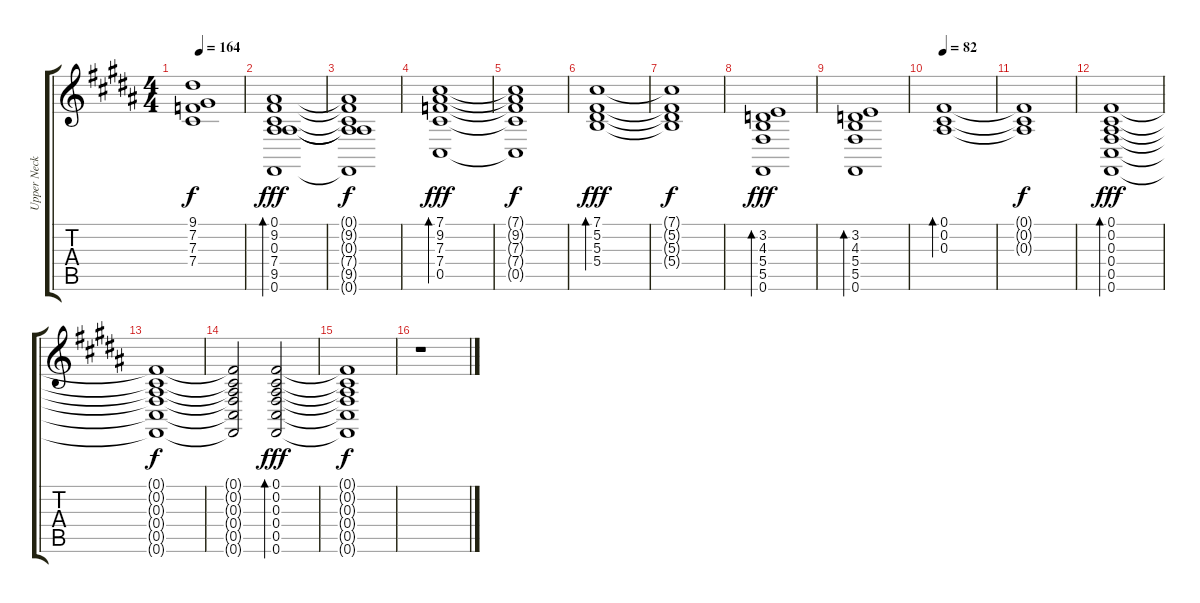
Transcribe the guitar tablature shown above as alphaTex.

\track ("Upper Neck (12-String)" "Upper Neck") {instrument synthstrings2}
\staff {score tabs}
\tuning (Gb4 Db4 Bb3 Gb3 Db3 Gb2) {hide}
\ts (4 4)
\tempo 164
\clef g2
\ks b
(9.1{t} 7.2{t} 7.3{t} 7.4{t}).1{dy f} |
(0.1 9.2 0.3 7.4 9.5 0.6).1{bd 240 dy fff} |
(0.1{t} 9.2{t} 0.3{t} 7.4{t} 9.5{t} 0.6{t}).1{dy f} |
(7.1 9.2 7.3 7.4 0.5).1{bd 240 dy fff} |
(7.1{t} 9.2{t} 7.3{t} 7.4{t} 0.5{t}).1{dy f} |
(7.1 5.2 5.3 5.4).1{bd 240 dy fff} |
(7.1{t} 5.2{t} 5.3{t} 5.4{t}).1{dy f} |
(3.2 4.3 5.4 5.5 0.6).1{bd 240 dy fff} |
(3.2 4.3 5.4 5.5 0.6).1{bd 240} |
\tempo 82
(0.1 0.2 0.3).1{bd 240} |
(0.1{t} 0.2{t} 0.3{t}).1{dy f} |
(0.1 0.2 0.3 0.4 0.5 0.6).1{bd 240 dy fff} |
(0.1{t} 0.2{t} 0.3{t} 0.4{t} 0.5{t} 0.6{t}).1{dy f} |
(0.1{t} 0.2{t} 0.3{t} 0.4{t} 0.5{t} 0.6{t}).2 (0.1 0.2 0.3 0.4 0.5 0.6).2{bd 240 dy fff} |
(0.1{t} 0.2{t} 0.3{t} 0.4{t} 0.5{t} 0.6{t}).1{dy f} |
r.1
